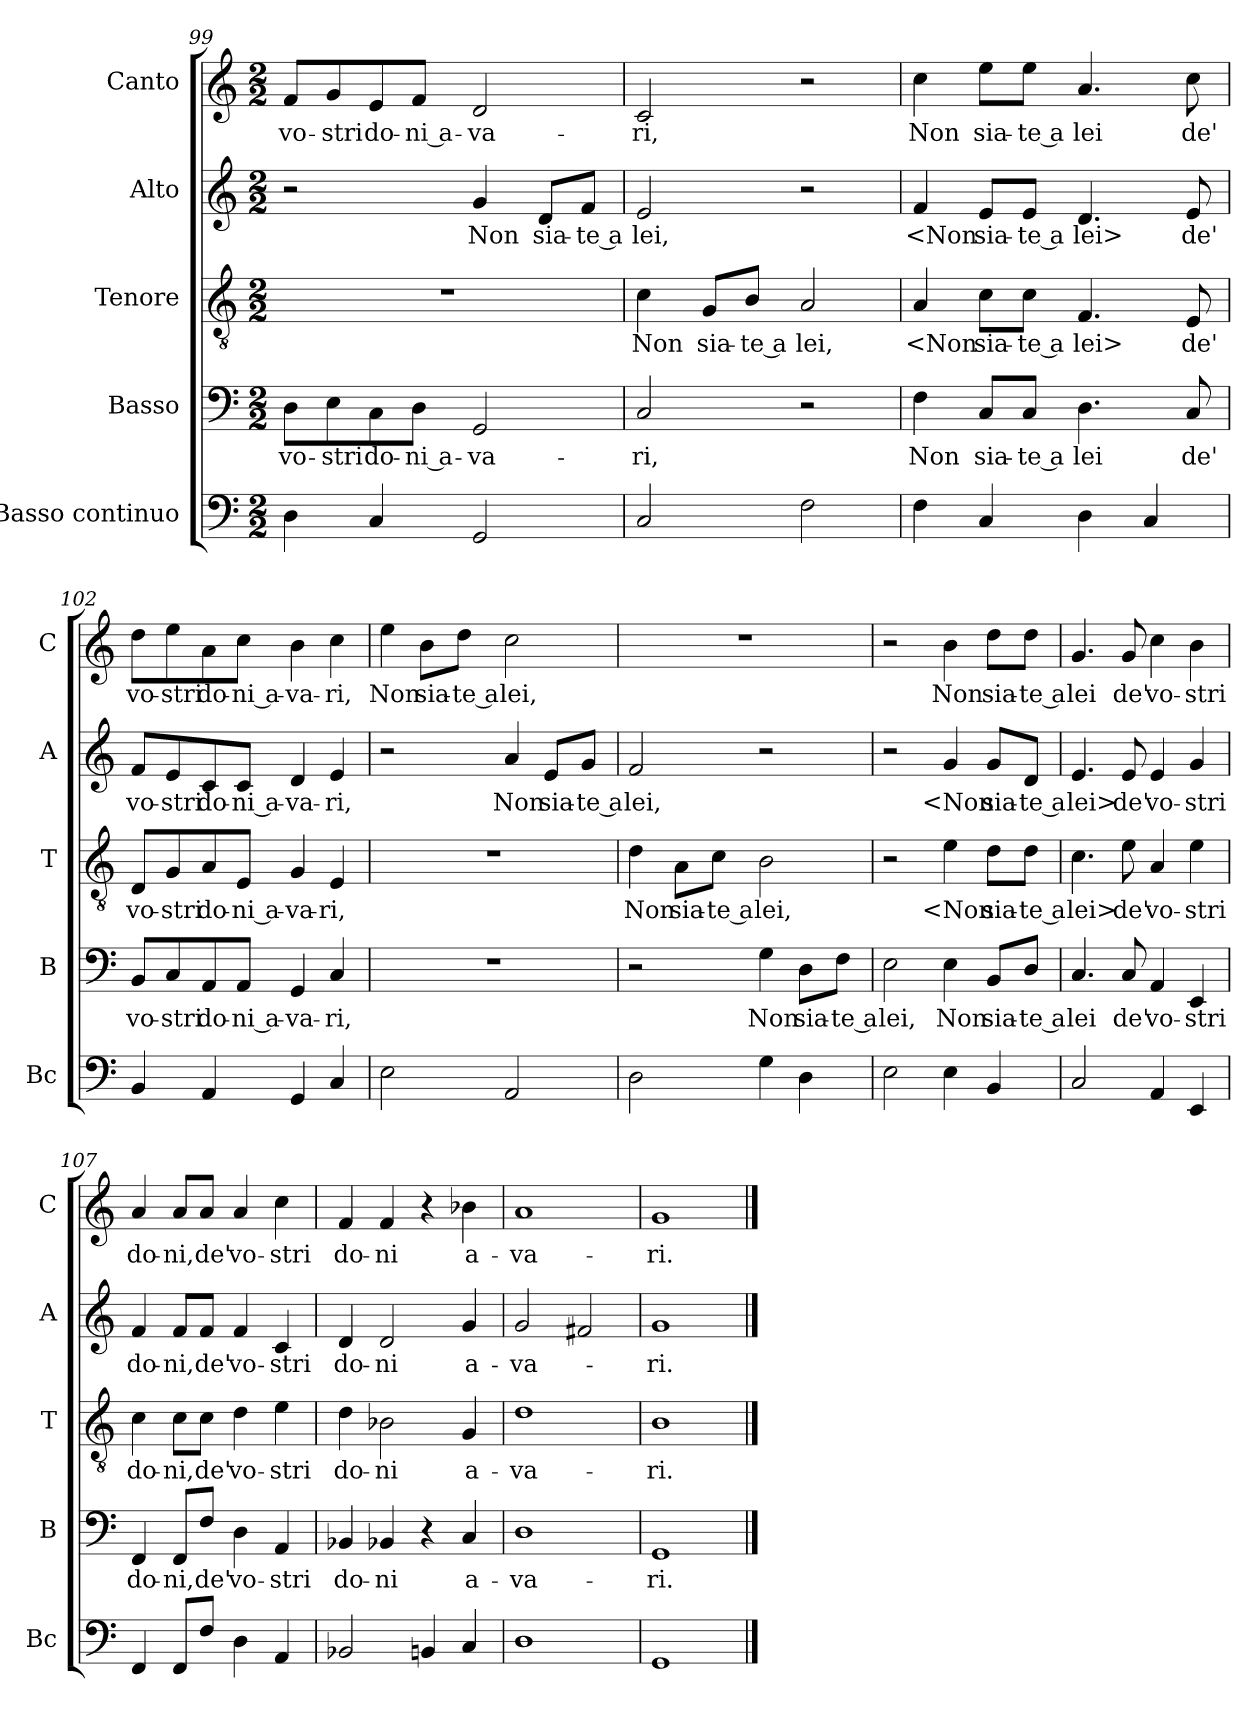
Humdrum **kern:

**kern	**kern	**text	**kern	**text	**kern	**text	**kern	**text
*part5	*part4	*part4	*part3	*part3	*part2	*part2	*part1	*part1
*staff5	*staff4	*staff4	*staff3	*staff3	*staff2	*staff2	*staff1	*staff1
*I"Basso continuo	*I"Basso	*	*I"Tenore	*	*I"Alto	*	*I"Canto	*
*I'Bc	*I'B	*	*I'T	*	*I'A	*	*I'C	*
*clefF4	*clefF4	*	*clefGv2	*	*clefG2	*	*clefG2	*
*k[]	*k[]	*	*k[]	*	*k[]	*	*k[]	*
*C:	*C:	*	*C:	*	*C:	*	*C:	*
*M2/2	*M2/2	*	*M2/2	*	*M2/2	*	*M2/2	*
=99	=99	=99	=99	=99	=99	=99	=99	=99
4D	8D\L	vo-	1r	.	2r	.	8f/L	vo-
.	8E\	-stri	.	.	.	.	8g/	-stri
4C	8C\	do-	.	.	.	.	8e/	do-
.	8D\J	-ni a-	.	.	.	.	8f/J	-ni a-
2GG	2GG	-va-	.	.	4g	Non	2d	-va-
.	.	.	.	.	8d/L	sia-	.	.
.	.	.	.	.	8f/J	-te a	.	.
=100	=100	=100	=100	=100	=100	=100	=100	=100
2C	2C	-ri,	4c	Non	2e	lei,	2c	-ri,
.	.	.	8G/L	sia-	.	.	.	.
.	.	.	8B/J	-te a	.	.	.	.
2F	2r	.	2A	lei,	2r	.	2r	.
=101	=101	=101	=101	=101	=101	=101	=101	=101
4F	4F	Non	4A	<Non	4f	<Non	4cc	Non
4C	8C/L	sia-	8c\L	sia-	8e/L	sia-	8ee\L	sia-
.	8C/J	-te a	8c\J	-te a	8e/J	-te a	8ee\J	-te a
4D	4.D	lei	4.F	lei>	4.d	lei>	4.a	lei
4C	.	.	.	.	.	.	.	.
.	8C	de'	8E	de'	8e	de'	8cc	de'
=102	=102	=102	=102	=102	=102	=102	=102	=102
4BB	8BB/L	vo-	8D/L	vo-	8f/L	vo-	8dd\L	vo-
.	8C/	-stri	8G/	-stri	8e/	-stri	8ee\	-stri
4AA	8AA/	do-	8A/	do-	8c/	do-	8a\	do-
.	8AA/J	-ni a-	8E/J	-ni a-	8c/J	-ni a-	8cc\J	-ni a-
4GG	4GG	-va-	4G	-va-	4d	-va-	4b	-va-
4C	4C	-ri,	4E	-ri,	4e	-ri,	4cc	-ri,
=103	=103	=103	=103	=103	=103	=103	=103	=103
2E	1r	.	1r	.	2r	.	4ee	Non
.	.	.	.	.	.	.	8b\L	sia-
.	.	.	.	.	.	.	8dd\J	-te a
2AA	.	.	.	.	4a	Non	2cc	lei,
.	.	.	.	.	8e/L	sia-	.	.
.	.	.	.	.	8g/J	-te a	.	.
=104	=104	=104	=104	=104	=104	=104	=104	=104
2D	2r	.	4d	Non	2f	lei,	1r	.
.	.	.	8A\L	sia-	.	.	.	.
.	.	.	8c\J	-te a	.	.	.	.
4G	4G	Non	2B	lei,	2r	.	.	.
4D	8D\L	sia-	.	.	.	.	.	.
.	8F\J	-te a	.	.	.	.	.	.
=105	=105	=105	=105	=105	=105	=105	=105	=105
2E	2E	lei,	2r	.	2r	.	2r	.
4E	4E	Non	4e	<Non	4g	<Non	4b	Non
4BB	8BB/L	sia-	8d\L	sia-	8g/L	sia-	8dd\L	sia-
.	8D/J	-te a	8d\J	-te a	8d/J	-te a	8dd\J	-te a
=106	=106	=106	=106	=106	=106	=106	=106	=106
2C	4.C	lei	4.c	lei>	4.e	lei>	4.g	lei
.	8C	de'	8e	de'	8e	de'	8g	de'
4AA	4AA	vo-	4A	vo-	4e	vo-	4cc	vo-
4EE	4EE	-stri	4e	-stri	4g	-stri	4b	-stri
=107	=107	=107	=107	=107	=107	=107	=107	=107
4FF	4FF	do-	4c	do-	4f	do-	4a	do-
8FFL	8FF/L	-ni,	8c\L	-ni,	8f/L	-ni,	8a/L	-ni,
8FJ	8F/J	de'	8c\J	de'	8f/J	de'	8a/J	de'
4D	4D	vo-	4d	vo-	4f	vo-	4a	vo-
4AA	4AA	-stri	4e	-stri	4c	-stri	4cc	-stri
=108	=108	=108	=108	=108	=108	=108	=108	=108
2BB-X	4BB-X	do-	4d	do-	4d	do-	4f	do-
.	4BB-X	-ni	2B-X	-ni	2d	-ni	4f	-ni
4BBn	4r	.	.	.	.	.	4r	.
4C	4C	a-	4G	a-	4g	a-	4b-X	a-
=109	=109	=109	=109	=109	=109	=109	=109	=109
1D	1D	-va-	1d	-va-	2g	-va-	1a	-va-
.	.	.	.	.	2f#X	.	.	.
=110	=110	=110	=110	=110	=110	=110	=110	=110
1GG	1GG	-ri.	1B	-ri.	1g	-ri.	1g	-ri.
==	==	==	==	==	==	==	==	==
*-	*-	*-	*-	*-	*-	*-	*-	*-
